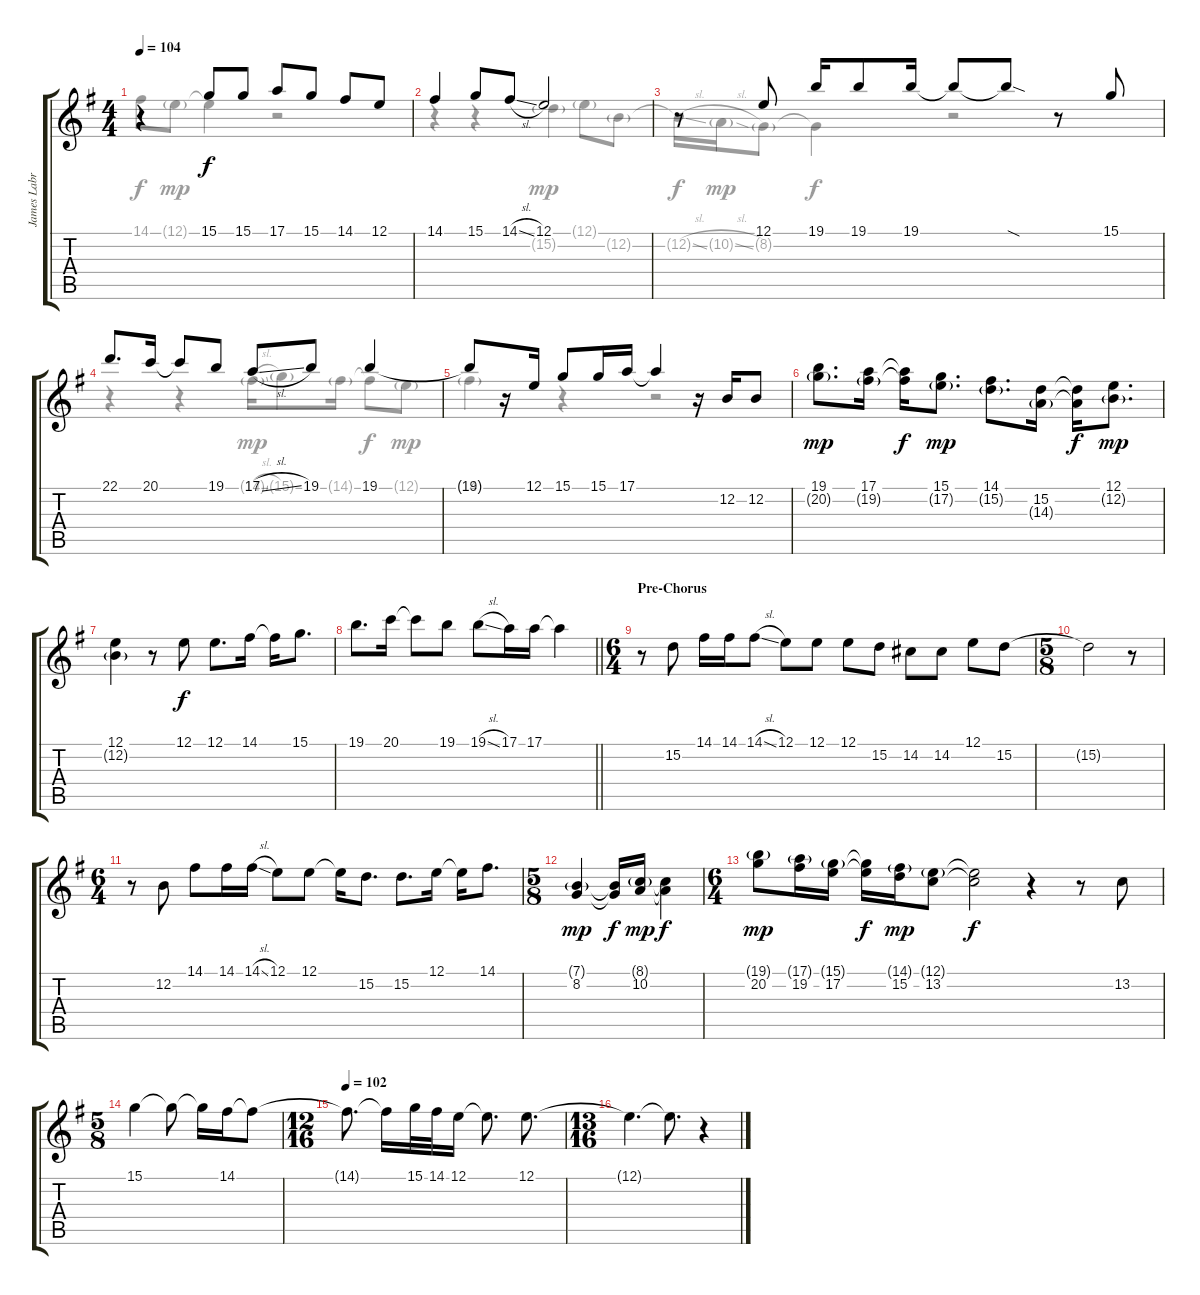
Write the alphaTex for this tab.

\track ("James Labrie" "James Labr") {instrument lead2sawtooth}
\staff {score tabs}
\tuning (E4 B3 G3 D3 A2 E2) {hide}
\voice
\ts (4 4)
\tempo 104
\clef g2
\ks eminor
r.4{dy f} 15.1.8 15.1.8 17.1.8 15.1.8 14.1.8 12.1.8 |
14.1.4 15.1.8 14.1{sl}.8 12.1.2 |
r.8 12.1.8 19.1.16 19.1.8 19.1.16 19.1{t}.8 19.1{sod t}.8 r.8 15.1.8 |
22.1.8{d} 20.1.16 20.1{t}.8 19.1.8 17.1{sl}.8 19.1.8 19.1.4 |
19.1{t}.8 r.16 12.1.16 15.1.8 15.1.16 17.1.16 17.1{t}.4 r.16 12.2.16 12.2.8 |
(19.1 20.2{g}).8{d dy mp} (17.1 19.2{g}).16 (17.1{t} 19.2{t}).16{dy f} (15.1 17.2{g}).8{d dy mp} (14.1 15.2{g}).8{d} (15.2 14.3{g}).16 (15.2{t} 14.3{t}).16{dy f} (12.1 12.2{g}).8{d dy mp} |
(12.1 12.2{g}).4 r.8 12.1.8{dy f} 12.1.8{d} 14.1.16 14.1{t}.16 15.1.8{d} |
\barLineRight lightlight
19.1.8{d} 20.1.16 20.1{t}.8 19.1.8 19.1{sl}.8 17.1.16 17.1.16 17.1{t}.4 |
\ts (6 4)
\section ("" "Pre-Chorus")
r.8 15.2.8 14.1.16 14.1.16 14.1{sl}.8 12.1.8 12.1.8 12.1.8 15.2.8 14.2.8 14.2.8 12.1.8 15.2.8 |
\ts (5 8)
15.2{t}.2 r.8 |
\ts (6 4)
r.8 12.2.8 14.1.8 14.1.16 14.1{sl}.16 12.1.8 12.1.8 12.1{t}.16 15.2.8{d} 15.2.8{d} 12.1.16 12.1{t}.16 14.1.8{d} |
\ts (5 8)
(7.1{g} 8.2).4{dy mp} (7.1{t} 8.2{t}).16{dy f} (8.1{g} 10.2).16{dy mp} (8.1{t} 10.2{t}).4{dy f} |
\ts (6 4)
(19.1{g} 20.2).8{dy mp} (17.1{g} 19.2).16 (15.1{g} 17.2).16 (15.1{t} 17.2{t}).16{dy f} (14.1{g} 15.2).16{dy mp} (12.1{g} 13.2).8 (12.1{t} 13.2{t}).2{dy f} r.4 r.8 13.2.8 |
\ts (5 8)
15.1.4 15.1{t}.8 15.1{t}.16 14.1.16 14.1{t}.8 |
\ts (12 16)
\tempo 102
14.1{t}.8{d} 14.1{t}.16 15.1.32 14.1.32 12.1.16 12.1{t}.8{d} 12.1.8{d} |
\ts (13 16)
12.1{t}.4{d} 12.1{t}.8{d} r.4
\voice
\clef g2
\ottava regular
\simile none
\ks eminor
14.1{t}.8{dy f} 12.1{g}.8{dy mp} 12.1{t}.4{dy f} r.2 |
r.4 r.4 15.2{g}.4{dy mp} 12.1{g}.8 12.2{g}.8 |
12.2{sl t}.16{dy f} 10.2{sl g}.16{dy mp} 8.2{g}.8 8.2{t}.4{dy f} r.2 |
r.4 r.4 14.1{sl g}.16{dy mp} 15.1{g}.8 14.1{g}.16 14.1{t}.8{dy f} 12.1{g}.8{dy mp} |
14.1{g}.4 r.4 r.2 |
|
|
\barLineRight lightlight
|
|
|
|
|
|
|
|
